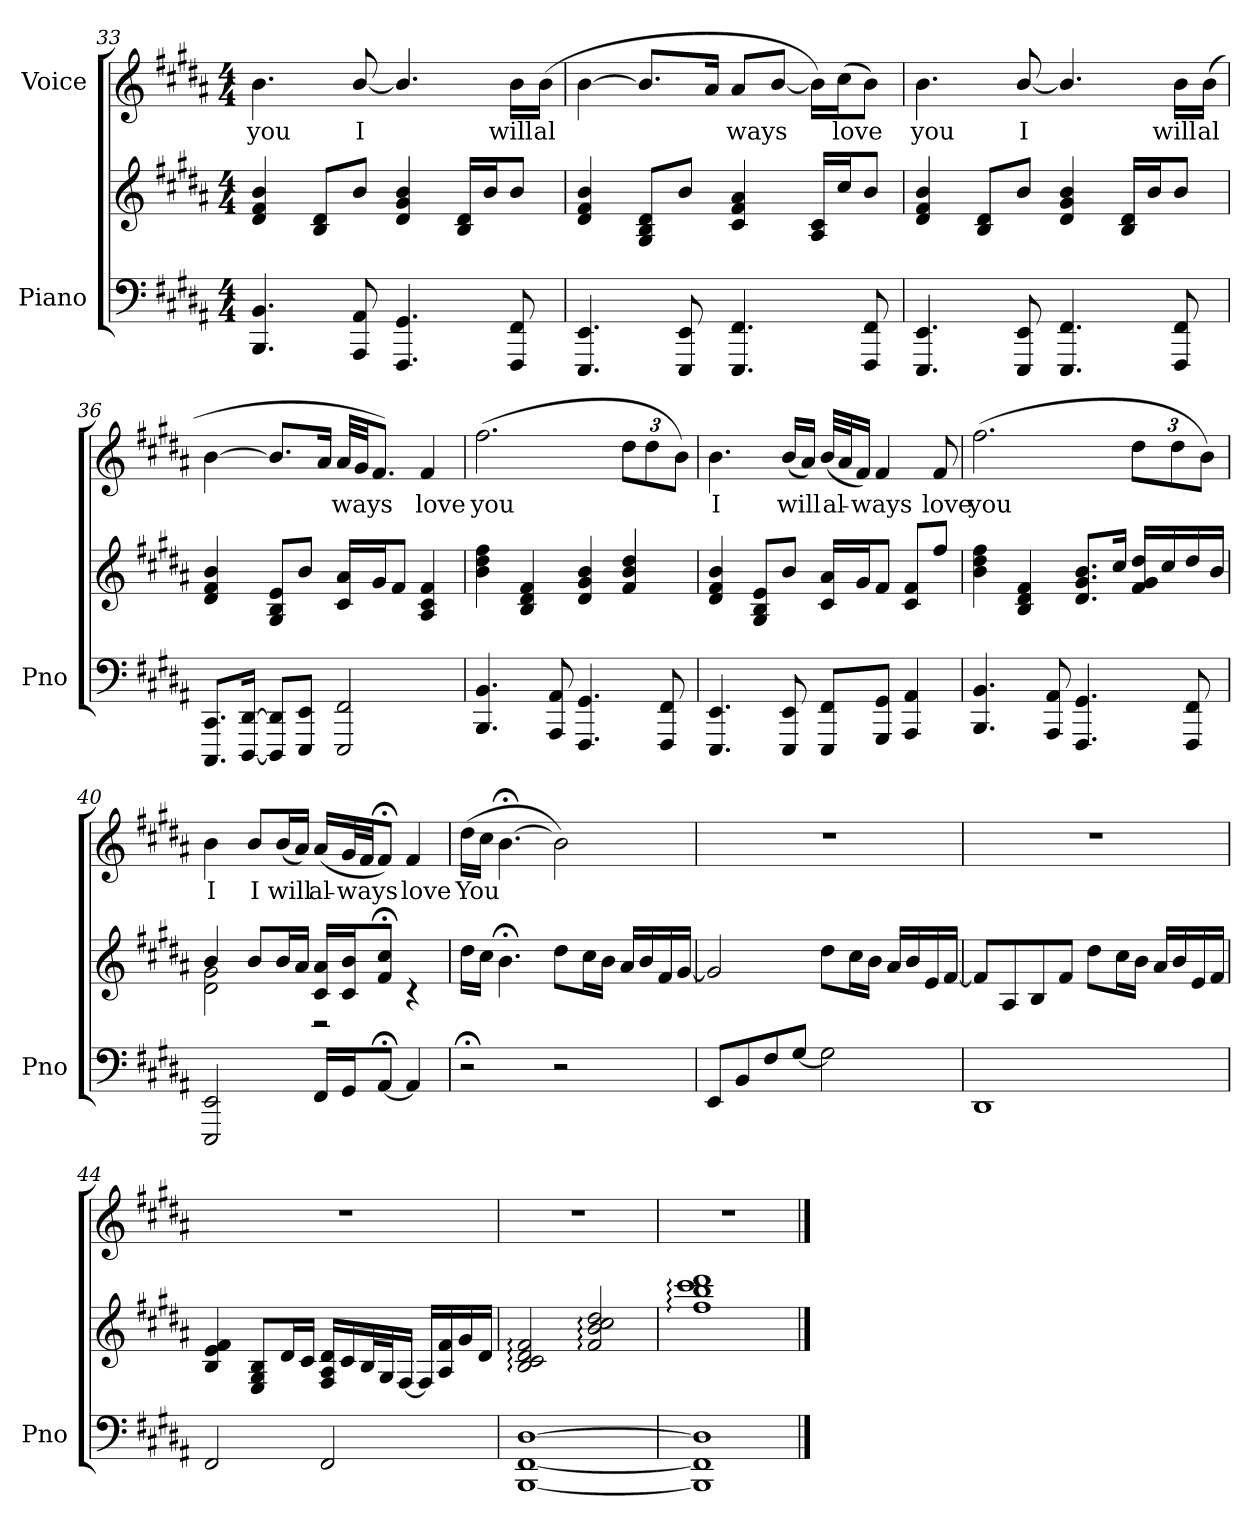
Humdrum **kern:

**kern	**kern	**kern	**text
*part2	*part2	*part1	*part1
*staff3	*staff2	*staff1	*staff1
*I"Piano	*	*I"Voice	*
*I'Pno	*	*	*
*clefF4	*clefG2	*clefG2	*
*k[f#c#g#d#a#]	*k[f#c#g#d#a#]	*k[f#c#g#d#a#]	*
*M4/4	*M4/4	*M4/4	*
=33	=33	=33	=33
!	!	!	!LO:LY:b
4.BBB/ 4.BB/	4d#/ 4f#/ 4b/	4.b\	you
.	8B/ 8d#/L	.	.
!	!	!	!LO:LY:b
8AAA#/ 8AA#/	8b/J	[8b/	I
4.FFF#/ 4.GG#/	4d#/ 4g#/ 4b/	4.b/]	.
.	16B/ 16d#/LL	.	.
.	16b/J	.	.
!	!	!	!LO:LY:b
8FFF#/ 8FF#/	8b/J	16b\LL	will
!	!	!	!LO:LY:b
.	.	(>16b\JJ	al
=34	=34	=34	=34
4.EEE/ 4.EE/	4d#/ 4f#/ 4b/	[4b\	.
.	8G#/ 8B/ 8d#/L	8.b/L]	.
8EEE/ 8EE/	8b/J	.	.
.	.	16a#/Jk	.
!	!	!	!LO:LY:b
4.EEE/ 4.FF#/	4c#/ 4f#/ 4a#/	8a#/L	ways
.	.	[8b/J	.
.	16A#/ 16c#/LL	16b\LL])	.
!	!	!	!LO:LY:b
.	16cc#/J	(>16cc#\J	love
8FFF#/ 8FF#/	8b/J	8b\J)	.
!!LO:PB:g=z
=35	=35	=35	=35
!	!	!	!LO:LY:b
4.EEE/ 4.EE/	4d#/ 4f#/ 4b/	4.b\	you
.	8B/ 8d#/L	.	.
!	!	!	!LO:LY:b
8EEE/ 8EE/	8b/J	[8b/	I
4.EEE/ 4.FF#/	4d#/ 4g#/ 4b/	4.b/]	.
.	16B/ 16d#/LL	.	.
.	16b/J	.	.
!	!	!	!LO:LY:b
8FFF#/ 8FF#/	8b/J	16b\LL	will
!	!	!	!LO:LY:b
.	.	(>16b\JJ	al
=36	=36	=36	=36
8.CCC#/ 8.CC#/L	4d#/ 4f#/ 4b/	[4b\	.
[16DDD#/ [16DD#/Jk	.	.	.
8DDD#/] 8DD#/]L	8G#/ 8B/ 8e/L	8.b/L]	.
8EEE/ 8EE/J	8b/J	.	.
.	.	16a#/Jk	.
!	!	!	!LO:LY:b
2EEE/ 2FF#/	16c#/ 16a#/LL	32a#/LLL	ways
.	.	32g#/JJ	.
.	16g#/J	8.f#/J)	.
.	8f#/J	.	.
!	!	!	!LO:LY:b
.	4A#/ 4c#/ 4f#/	4f#/	love
=37	=37	=37	=37
!	!	!	!LO:LY:b
4.BBB/ 4.BB/	4b\ 4dd#\ 4ff#\	(>2.ff#\	you
.	4B/ 4d#/ 4f#/	.	.
8AAA#/ 8AA#/	.	.	.
4.FFF#/ 4.GG#/	4d#/ 4g#/ 4b/	.	.
*	*	*Xbrackettup	*
.	4f#/ 4b/ 4dd#/	12dd#\L	.
.	.	12dd#\	.
8FFF#/ 8FF#/	.	.	.
.	.	12b\J)	.
!!LO:LB:g=z
=38	=38	=38	=38
!	!	!	!LO:LY:b
4.EEE/ 4.EE/	4d#/ 4f#/ 4b/	4.b\	I
.	8G#/ 8B/ 8e/L	.	.
!	!	!	!LO:LY:b
8EEE/ 8EE/	8b/J	(<16b/LL	will
.	.	16a#/JJ)	.
8EEE/ 8FF#/L	16c#/ 16a#/LL	(<32b/LLL	.
!	!	!	!LO:LY:b
.	.	32a#/J	al-
!	!	!	!LO:LY:b
.	16g#/J	16f#/JJ)	-ways
8GGG#/ 8GG#/J	8f#/J	4f#/	.
4AAA#/ 4AA#/	8c#/ 8f#/L	.	.
!	!	!	!LO:LY:b
.	8ff#/J	8f#/	love
=39	=39	=39	=39
!	!	!	!LO:LY:b
4.BBB/ 4.BB/	4b\ 4dd#\ 4ff#\	(>2.ff#\	you
.	4B/ 4d#/ 4f#/	.	.
8AAA#/ 8AA#/	.	.	.
4.FFF#/ 4.GG#/	8.d#/ 8.g#/ 8.b/L	.	.
.	16cc#/Jk	.	.
.	16f#/ 16g#/ 16dd#/LL	12dd#\L	.
.	16cc#/	.	.
.	.	12dd#\	.
8FFF#/ 8FF#/	16dd#/	.	.
.	.	12b\J)	.
.	16b/JJ	.	.
=40	=40	=40	=40
*	*^	*	*
!	!	!	!	!LO:LY:b
2EEE/ 2EE/	4b/	2d#\ 2g#\	4b\	I
!	!	!	!	!LO:LY:b
.	8b/L	.	8b/L	I
!	!	!	!	!LO:LY:b
.	16b/L	.	(<16b/L	will
.	16a#/JJ	.	16a#/JJ)	.
!	!	!	!	!LO:LY:b
16FF#/LL	16c#/ 16a#/LL	2r	(<16a#/LL	al-
!	!	!	!	!LO:LY:b
16GG#/J	16c#/ 16b/J	.	32g#/L	-ways
.	.	.	32f#/JJ	.
[8AA#;</J	8f#/;< 8cc#/;<J	.	8f#;</J)	.
!	!	!	!	!LO:LY:b
4AA#/]	4rc	.	4f#/	love
*	*v	*v	*	*
!!LO:LB:g=z
=41	=41	=41	=41
!	!	!	!LO:LY:b
2r;<	16dd#\LL	(>16dd#\LL	You
.	16cc#\JJ	16cc#\JJ	.
.	4.b;<\	[4.b;<\	.
2r	8dd#\L	2b\])	.
.	16cc#\L	.	.
.	16b\JJ	.	.
.	16a#/LL	.	.
.	16b/	.	.
.	16f#/	.	.
.	[16g#/JJ	.	.
=42	=42	=42	=42
8EE/L	2g#/]	1r	.
8BB/	.	.	.
8F#/	.	.	.
[8G#/J	.	.	.
2G#\]	8dd#\L	.	.
.	16cc#\L	.	.
.	16b\JJ	.	.
.	16a#/LL	.	.
.	16b/	.	.
.	16e/	.	.
.	[16f#/JJ	.	.
=43	=43	=43	=43
1DD#	8f#/L]	1r	.
.	8A#/	.	.
.	8B/	.	.
.	8f#/J	.	.
.	8dd#\L	.	.
.	16cc#\L	.	.
.	16b\JJ	.	.
.	16a#/LL	.	.
.	16b/	.	.
.	16e/	.	.
.	16f#/JJ	.	.
!!LO:LB:g=z
=44	=44	=44	=44
2FF#/	4B/ 4e/ 4f#/	1r	.
.	8E/ 8G#/ 8B/L	.	.
.	16d#/L	.	.
.	16c#/JJ	.	.
2FF#/	16F#/ 16A#/ 16d#/LL	.	.
.	16c#/	.	.
.	32B/L	.	.
.	32G#/J	.	.
.	[16F#/JJ	.	.
.	16F#/LL]	.	.
.	16A#/ 16f#/	.	.
.	16g#/	.	.
.	16d#/JJ	.	.
=45	=45	=45	=45
[1BBB [1FF# [1D#	2B/: 2c#/: 2d#/: 2f#/:	1r	.
.	2f#/: 2b/: 2cc#/: 2dd#/:	.	.
=46	=46	=46	=46
1BBB] 1FF#] 1D#]	1ff#: 1bb: 1ccc#: 1ddd#:	1r	.
==	==	==	==
*-	*-	*-	*-
